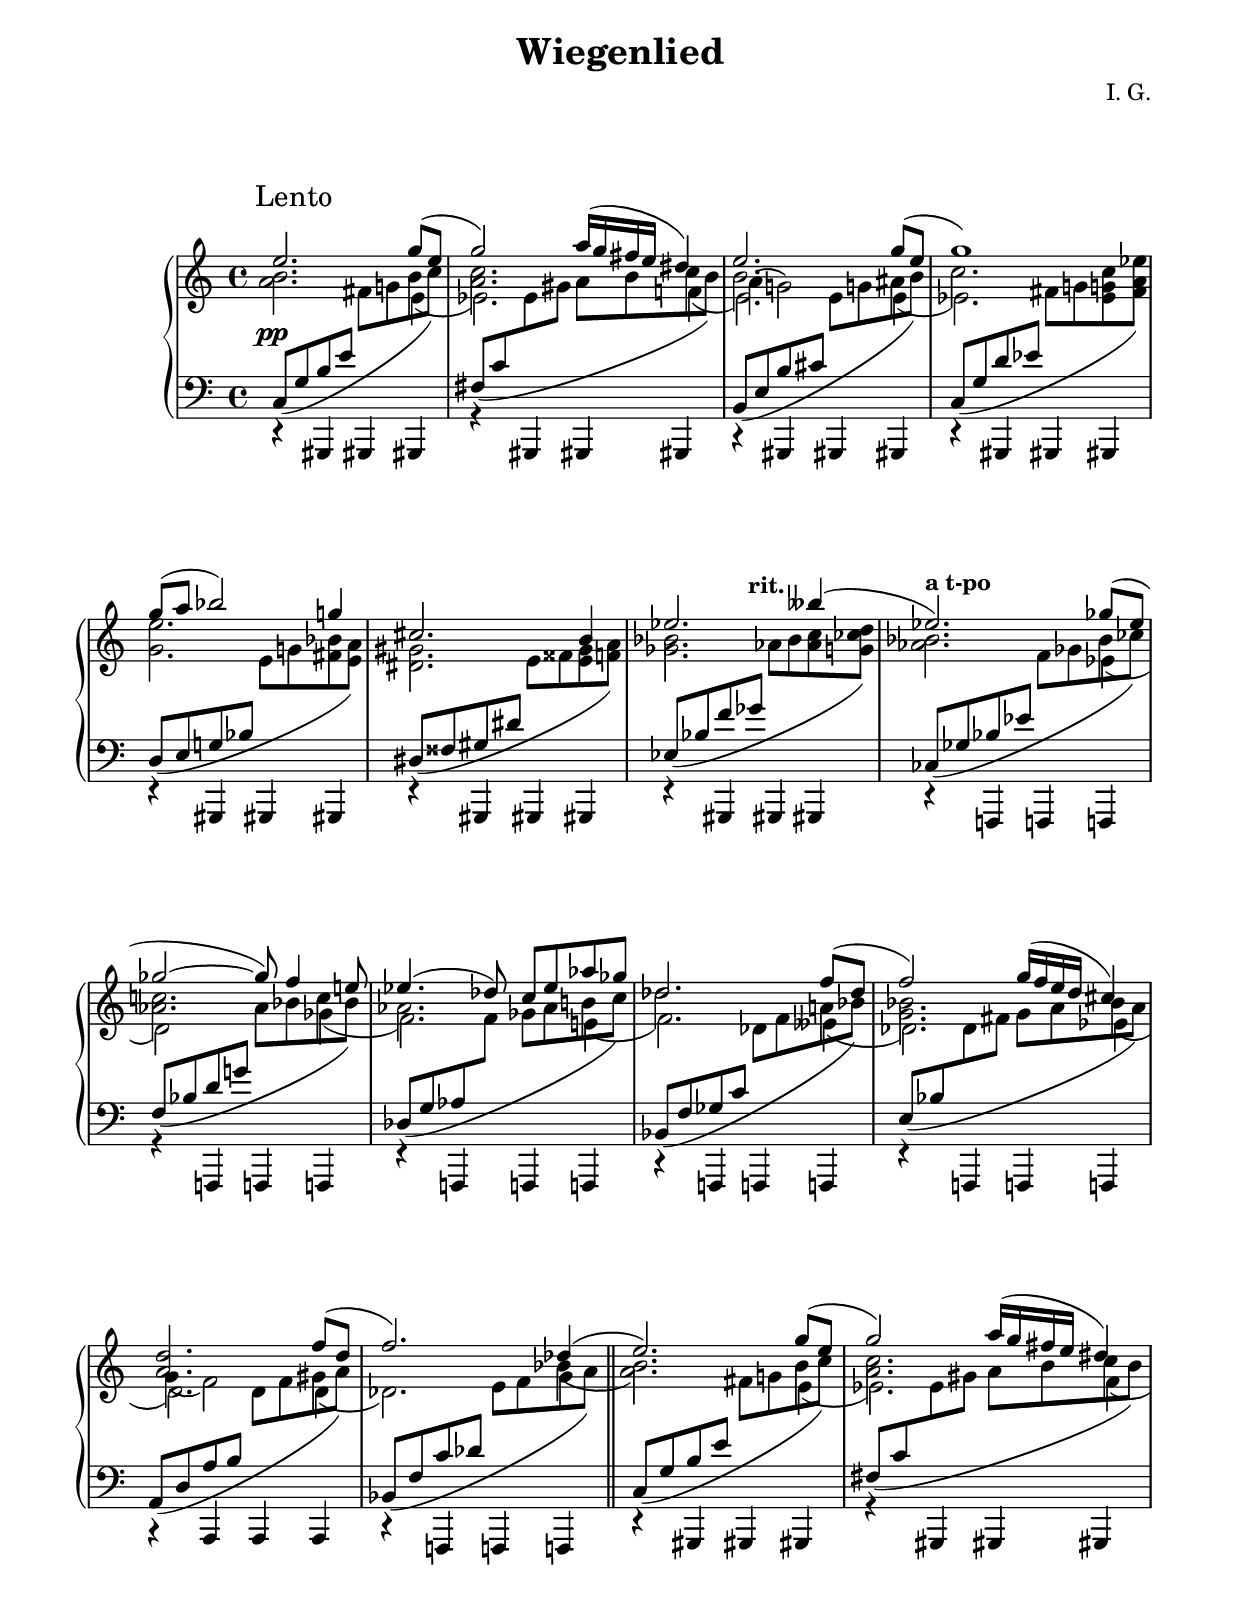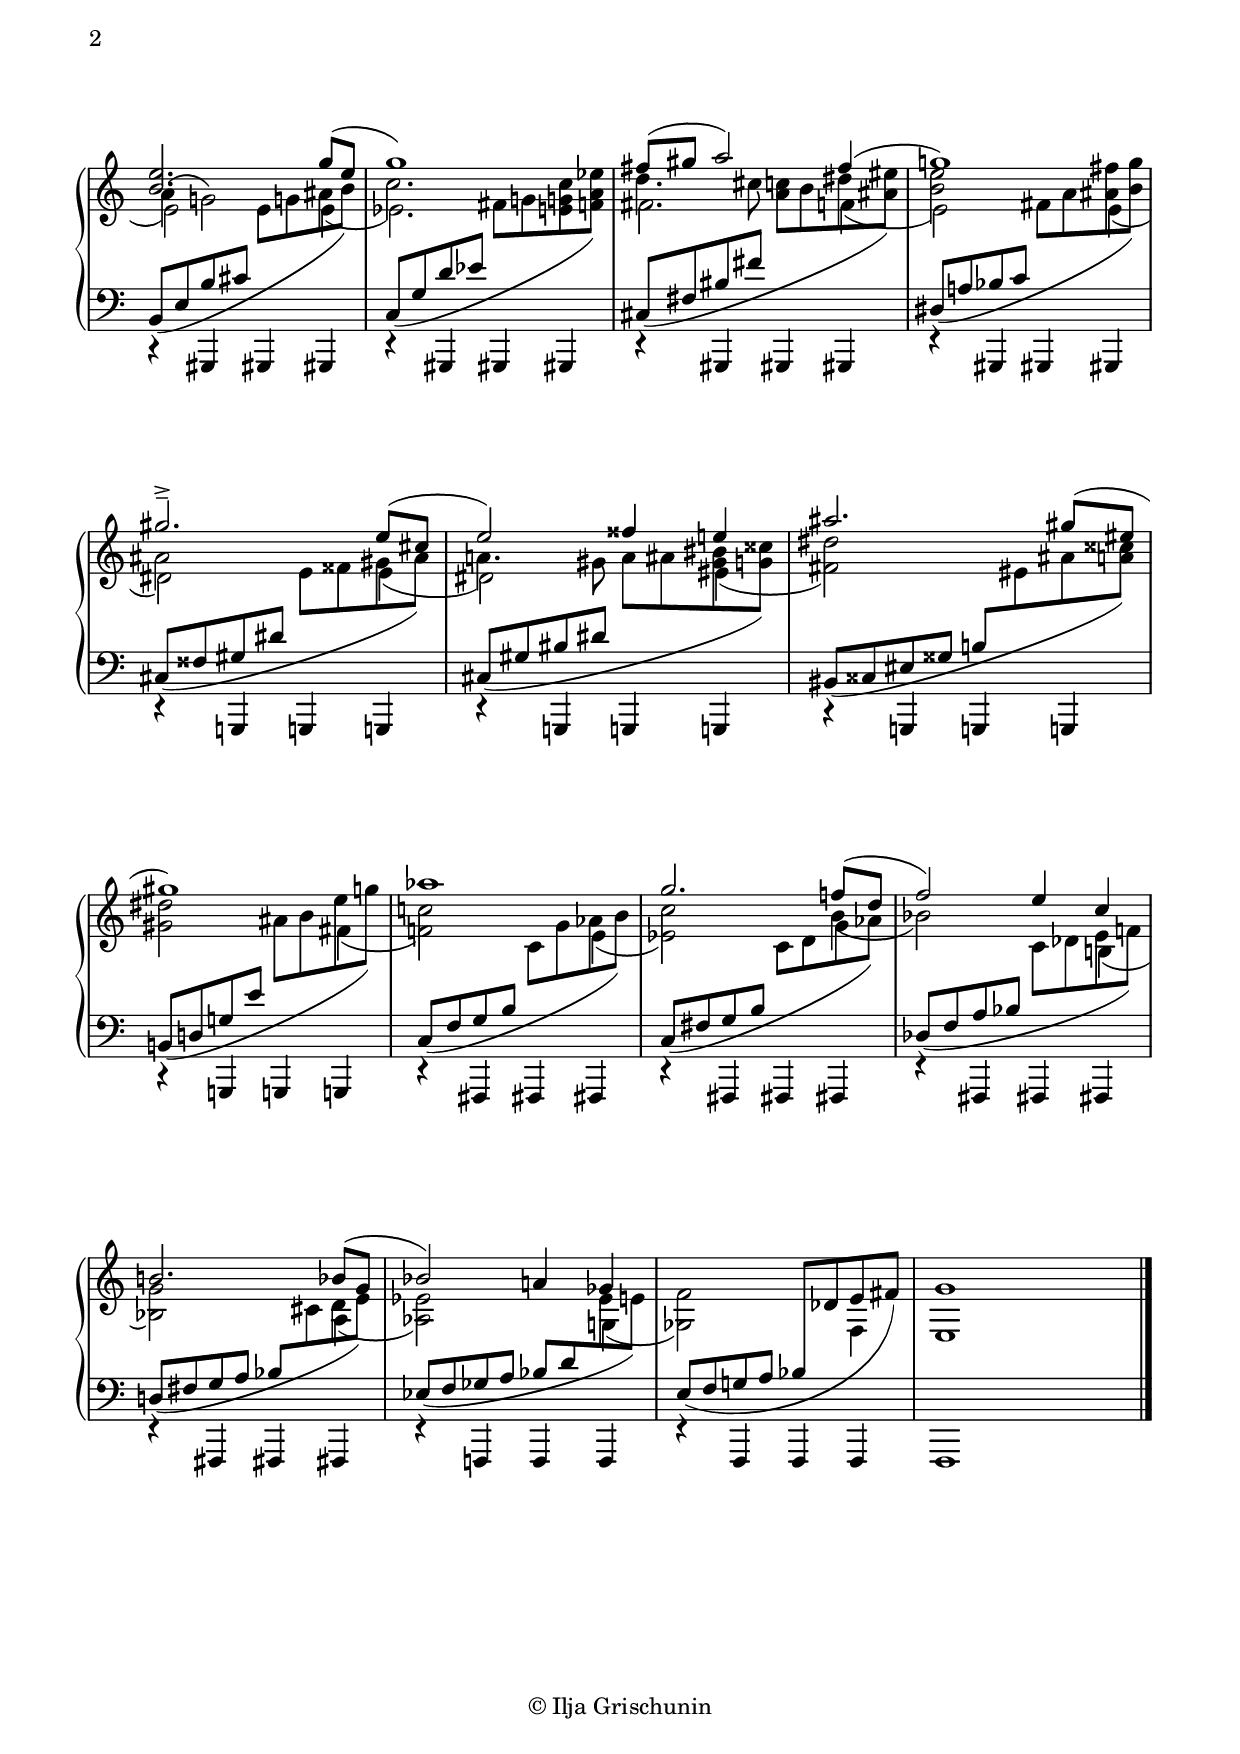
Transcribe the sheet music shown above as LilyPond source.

\version "2.19.15"
%\version "2.18.0"

\language "deutsch"

\header {
  title = "Wiegenlied"
  %meter = "Lento"
  composer = "I. G."
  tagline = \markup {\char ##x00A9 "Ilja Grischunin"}
}

\paper {
  #(set-paper-size "a4")
  top-system-spacing #'basic-distance = #20
  top-markup-spacing #'basic-distance = #5
  markup-system-spacing #'basic-distance = #30
  system-system-spacing #'basic-distance = #28
  last-bottom-spacing #'basic-distance = #25
  left-margin = 15
  right-margin = 15
  %two-sided = ##t
  %inner-margin = 25
  %outer-margin = 15
}

\layout {
  \context {
    \PianoStaff
    \consists #Span_stem_engraver
  }
  \context{
    \Score
    \override StaffGrouper.staff-staff-spacing.basic-distance = #13
    \remove "Bar_number_engraver"
  }
}

\version "2.19.15"
%\version "2.18.0"

\language "deutsch"

%%%%%%%%% SCRIPTS %%%%%%%%%
makeOctaves =
#(define-music-function (parser location arg mus)
   (integer? ly:music?)
   #{<<  \withMusicProperty #'to-relative-callback
         #(lambda (m p)
            (let ((mu (ly:music-property m 'element)))
              (ly:music-transpose mu (ly:make-pitch (- arg) 0 0))
              (ly:make-music-relative! mu p)
              (ly:music-transpose mu (ly:make-pitch arg 0 0)))
            p)
         \transpose c' $(ly:make-pitch arg 0 0) $mus
         $mus
     >>
   #})
pocoCr = 
#(make-music 'CrescendoEvent
   'span-type 'text
   'span-text "poco cresc.")
pocoDim =
#(make-music 'CrescendoEvent
   'span-type 'text
   'span-text "poco dimin.")
offsetPositions =
  #(define-music-function (parser location offsets) (pair?)
    #{
       \once \override Slur.positions = #(lambda (grob) 
	 `(,(+ (car offsets) (cdar (ly:slur::calc-control-points grob))) . 
	   ,(+ (cdr offsets) (cdr (cadddr (ly:slur::calc-control-points grob))))))
    #})
  
%%%%%%%%% VOICES %%%%%%%%%
groundBas = \relative {
  \stemUp
  \override Stem.length = 7
  \repeat unfold 7 {r4 gis,,! gis! gis!}
  \repeat unfold 5 {r4 f! f! f!} r a a a r f! f! f!
  \repeat unfold 6 {r4 gis! gis! gis!}
  \repeat unfold 4 {r4 g! g! g!}
  \repeat unfold 4 {r4 fis! fis! fis!}
  r4 f! f f r f f f 
  \set Score.proportionalNotationDuration = #(ly:make-moment 1/8)
  f1
  \bar "|."
}
groundTehor = \relative {
	\override Slur.positions = #'(0 . 0)
  c8_( g' h e
  \change Staff = RH
  \stemDown
  \once\override Beam.positions = #'(-5 . -3.5)
  fis g! h c)
  \change Staff = LH
  \stemUp
  fis,,_( c'
  \change Staff = RH
  \stemDown
  es gis
  \once\override Beam.positions = #'(-4 . -3.5)
  a h 
  \once\override NoteColumn.force-hshift = #.8
  c h)
  \change Staff = LH
  \stemUp
  h,,_( e h' cis
  \change Staff = RH
  \stemDown
  \once\override Beam.positions = #'(-5 . -3.5)
  e g! ais h)
  \change Staff = LH
  \stemUp
  c,,_( g' d' es
  \change Staff = RH
  \stemDown
  fis g! <es g! c><fis a es'>)
  \change Staff = LH
  \stemUp
  d,_(e g! b
  \change Staff = RH
  \stemDown
  e g! <fis b><e a>)
  \change Staff = LH
  \stemUp
  dis,_( fisis gis dis'
  \change Staff = RH
  \stemDown
  e fisis <e gis><f a>)
  \change Staff = LH
  \stemUp
  es,_( b' f' ges
  \change Staff = RH
  \stemDown
  \once\override Score.MetronomeMark.extra-offset = #'(-2 . -1.3)
  \tempo "rit."
  as b <as c><g ces d>)
  \change Staff = LH
  \stemUp
  \tempo "a t-po"
  ces,,_( ges' b es
  \change Staff = RH
  \stemDown
  \once\override Beam.positions = #'(-4.5 . -3.5)
  f ges b ces)
  \change Staff = LH
  \stemUp
  f,,_( b d g!
  \change Staff = RH
  \stemDown
  \once\override Beam.positions = #'(-4 . -3.5)
  as b c b)
  \change Staff = LH
  \stemUp
  des,,_( g as
  \change Staff = RH
  \stemDown
  f'
  \once\override Beam.positions = #'(-4 . -3)
  ges as h! c)
  \change Staff = LH
  \stemUp
  b,,_( f' ges c
  \change Staff = RH
  \stemDown
  \once\override Beam.positions = #'(-5.5 . -3)
  des f a! b)
  \change Staff = LH
  \stemUp
  e,,_( b'
  \change Staff = RH
  \stemDown
  des fis
  \once\override Beam.positions = #'(-4 . -3)
  g a
  \once\override NoteColumn.force-hshift = #.8
  b a)
  \change Staff = LH
  \stemUp
  a,,_( d a' h
  \change Staff = RH
  \stemDown
  \once\override Beam.positions = #'(-5.5 . -4)
  d f gis a)
  \change Staff = LH
  \stemUp
  b,,_( f' c' des
  \change Staff = RH
  \stemDown
  e f 
  \once\override NoteColumn.force-hshift = #.2
  g a)
  \bar "||"
  \change Staff = LH
  \stemUp
  c,,8_( g' h e
  \change Staff = RH
  \stemDown
  \once\override Beam.positions = #'(-5 . -3.5)
  fis g! h c)
  \change Staff = LH
  \stemUp
  fis,,_( c'
  \change Staff = RH
  \stemDown
  es gis
  \once\override Beam.positions = #'(-4 . -3)
  a h 
  \once\override NoteColumn.force-hshift = #.7
  c h)
  \change Staff = LH
  \stemUp
  h,,_( e h' cis
  \change Staff = RH
  \stemDown
  \once\override Beam.positions = #'(-5 . -3.5)
  e g! ais h)
  \change Staff = LH
  \stemUp
  c,,_( g' d' es
  \change Staff = RH
  \stemDown
  \once\override Beam.positions = #'(-4.5 . -4)
  fis g! <e g! c><f a es'>)
  \change Staff = LH
  \stemUp
  cis,_( fis his fis'
  \change Staff = RH
  \stemDown
  \once\override Beam.positions = #'(-4 . -3.5)
  <a c> h dis <ais eis'>)
  \change Staff = LH
  \stemUp
  dis,,_( a'! b c
  \change Staff = RH
  \stemDown
  \once\override Beam.positions = #'(-4.5 . -4)
  fis a <ais fis'><h g'>)
  \change Staff = LH
  \stemUp
  cis,,_( fisis gis dis'
  \change Staff = RH
  \stemDown
  e fisis gis ais)
  \change Staff = LH
  \stemUp
  cis,,_( gis' his dis
  \change Staff = RH
  \stemDown
  a' ais <gis his><g cisis>)
  \change Staff = LH
  \stemUp
  his,,_( cisis eis gisis h!
  \change Staff = RH
  \stemDown
  eis ais <a cisis>)
  \change Staff = LH
  \stemUp
  h,,!_( d! g! e'
  \change Staff = RH
  \stemDown
  ais h e g)
  \change Staff = LH
  \stemUp
  c,,,_( f g h
  \change Staff = RH
  \stemDown
  c g' as h)
  \change Staff = LH
  \stemUp
  c,,_( fis g h
  \change Staff = RH
  \stemDown
  c d 
  \once\override NoteColumn.force-hshift = #.3
  g as)
  \change Staff = LH
  \stemUp
  des,,_( f a b
  \change Staff = RH
  \stemDown
  c des e f!)
  \change Staff = LH
  \stemUp
  d,!_( fis g a 
  \once\override Beam.positions = #'(5 . 6)
  b
  \change Staff = RH
  \stemDown
  cis d e)
  \change Staff = LH
  \stemUp
  es,_( f ges a 
  \once\override Beam.positions = #'(5.5 . 5)
  b d
  \change Staff = RH
  \stemDown
  es e)
  \change Staff = LH
  \stemUp
  \shape #'((0 . 0) (2 . -.5) (.5 . -4) (0 . 0)) Slur
  e,_( f g! a 
  \once\override Beam.positions = #'(13 . 14)
  b
  \change Staff = RH
  %\stemDown
  des e fis)
}
%%%%%%%%%%% RH %%%%%%%%%%%%
dreizehnteRH = \relative {
  \clef treble
  \key c \major
  \time 4/4
  \once\override Score.RehearsalMark.extra-offset = #'(4 . 2)
  \mark "Lento"
  %\override Score.SpacingSpanner.strict-note-spacing = ##t
  %\set Score.proportionalNotationDuration = #(ly:make-moment 1/16)
  %\set Staff.printKeyCancellation = ##f  
  <<
    {
      e''2.
    }
    \\
    {
      <a, h>2.
    }
  >>
  <<
    {
      g'8( e g2) a16(g fis e dis4)
      e2.
    }
    \\
    {
      s4 <a, c>2. s4 
      \once \override Dots.extra-offset = #'(0 . 1)
      h2.
    }
    \\
    {
      \stemDown
      s4 s1 
      \once\override NoteColumn.force-hshift = #1.1
      a4( g!2)
    }
    \\
    {
      \voiceTwo
      \override NoteColumn.force-hshift = #.2
      e4( es2.) 
      \once\override NoteColumn.force-hshift = #1
      f!4( e2.)
    }
  >>
  <<
    {
      g'8( e g1)
    }
    \\
    {
      s4 c,2. s4
    }
    \\
    {
      \voiceTwo
      \offsetPositions #'(1 . 0)
      \override NoteColumn.force-hshift = #.2
      e,4( es2.) s4
    }
  >>
  <<
    {
      g'8( a b2) g!4 cis,2. h4 es2. heses'4( es,2.)
    }
    \\
    {
      <g, e'>2. s4 <dis gis>2. s4 <ges b>2. s4 <as b>2.
    }
  >>
  <<
    {
      ges'8( es ges2~ ges8) f4 e!8 es4.( des8) c es as ges
      des2.
    }
    \\
    {
      s4 <as c!>2. s4 as2. s4 des2.
    }
    \\
    {
      \voiceTwo
      \override NoteColumn.force-hshift = #.2
      es,4( d2) s4 ges( f2.) e!4( f2.)
    }
  >>
  <<
    {
      f'8( des f2) g16( f e d cis4) <a d>2.
    }
    \\
    {
      s4 <g b>2. s4 
      \once\override NoteColumn.force-hshift = #1.2
      g4( f2)
    }    
    \\
    {
      \voiceTwo
      eses4( des2.) 
      \once\override NoteColumn.force-hshift = #1
      es4( 
      \once\override NoteColumn.force-hshift = #1.4
      d2.)
    }
  >>
  <<
    {
      f'8( d f2.) des4( e2.)
    }
    \\
    {
      \once\override NoteColumn.force-hshift = #.2
      d,4( des2.) b'4( <a h>2.)
    }
  >>
  <<
    {
      g'8( e g2) a16( g fis e dis4) <h e>2.
    }
    \\
    {
      s4 <a c>2. s4 
      \once\override NoteColumn.force-hshift = #.4
      a4^( g!2)
    }
    \\
    {
      \voiceTwo
      \offsetPositions #'(3 . 0)
      \override NoteColumn.force-hshift = #.2
      e4( es2.) 
      \once\override NoteColumn.force-hshift = #.9
      f4( 
      \once\override NoteColumn.force-hshift = #.6
      e2) s4
    }
  >>
  <<
    {
      g'8( e g1)
    }
    \\
    {
      s4 c,2. s4
    }
    \\
    {
      \voiceTwo
      \offsetPositions #'(1 . 0)
      \override NoteColumn.force-hshift = #.2
      e,4( es2.) s4
    }
  >>
  <<
    {
      fis'8( gis a2) fis4( g!1) gis2.---> e8( cis
      e2) fisis4
    }
    \\
    {
      d4. cis8 s2 <h e>2 s2 ais2 s a!4. gis8 s4
    }
    \\
    {
      \voiceTwo
      fis2. f4( e2) s4 e( dis2) s4 e( dis2) s4
    }
  >>
  <<
    {
      e'!4 ais2. gis8( eis gis1) as g2. f!8( d f2) e4 c
      h!2. b8( g b2) a!4 ges s1 g
    }
    \\
    {
      \once\override NoteColumn.force-hshift = #.2
      eis4( <fis dis'>2) s2 <gis dis'> s4 
      \once\override NoteColumn.force-hshift = #.2
      fis( <f! c'!>2) s4
      \once\override NoteColumn.force-hshift = #.2
      e4( <es c'>2) s4
      \once\override Slur.positions = #'(0 . 0)
      h'4( b2) s4 
      \once\override NoteColumn.force-hshift = #.2
      h,!4( <b g'>2) s4
      \once\override NoteColumn.force-hshift = #.2
      a4( <as es'>2) s4
      \once\override NoteColumn.force-hshift = #.2
      g!( <ges f'>2) s4 f e1 
    }
  >>
}
%%%%%%%%%%% LH %%%%%%%%%%%%
dreizehnteLH = \relative {
  \clef bass
  \key c \major
  \time 4/4
  %\set Staff.printKeyCancellation = ##f
  <<
    {
      \groundTehor
    }
    \\
    {
      \groundBas
    }
  >>
}
%%%%%%%%%%%% D %%%%%%%%%%%%
dynamicDrzehn = {
  \override DynamicTextSpanner.style = #'none
  \override Hairpin.to-barline = ##f
  s1*31\pp
}
%%%%%%%%%%%%%%%%%%%%%%


%%%%%%%%%%%%%%%%%%%%%%
\score {
  \new PianoStaff <<
     \new Staff = "RH" \dreizehnteRH
     \new Dynamics = "Dynamics_pf" \dynamicDrzehn
     \new Staff = "LH" \dreizehnteLH
  >>
}